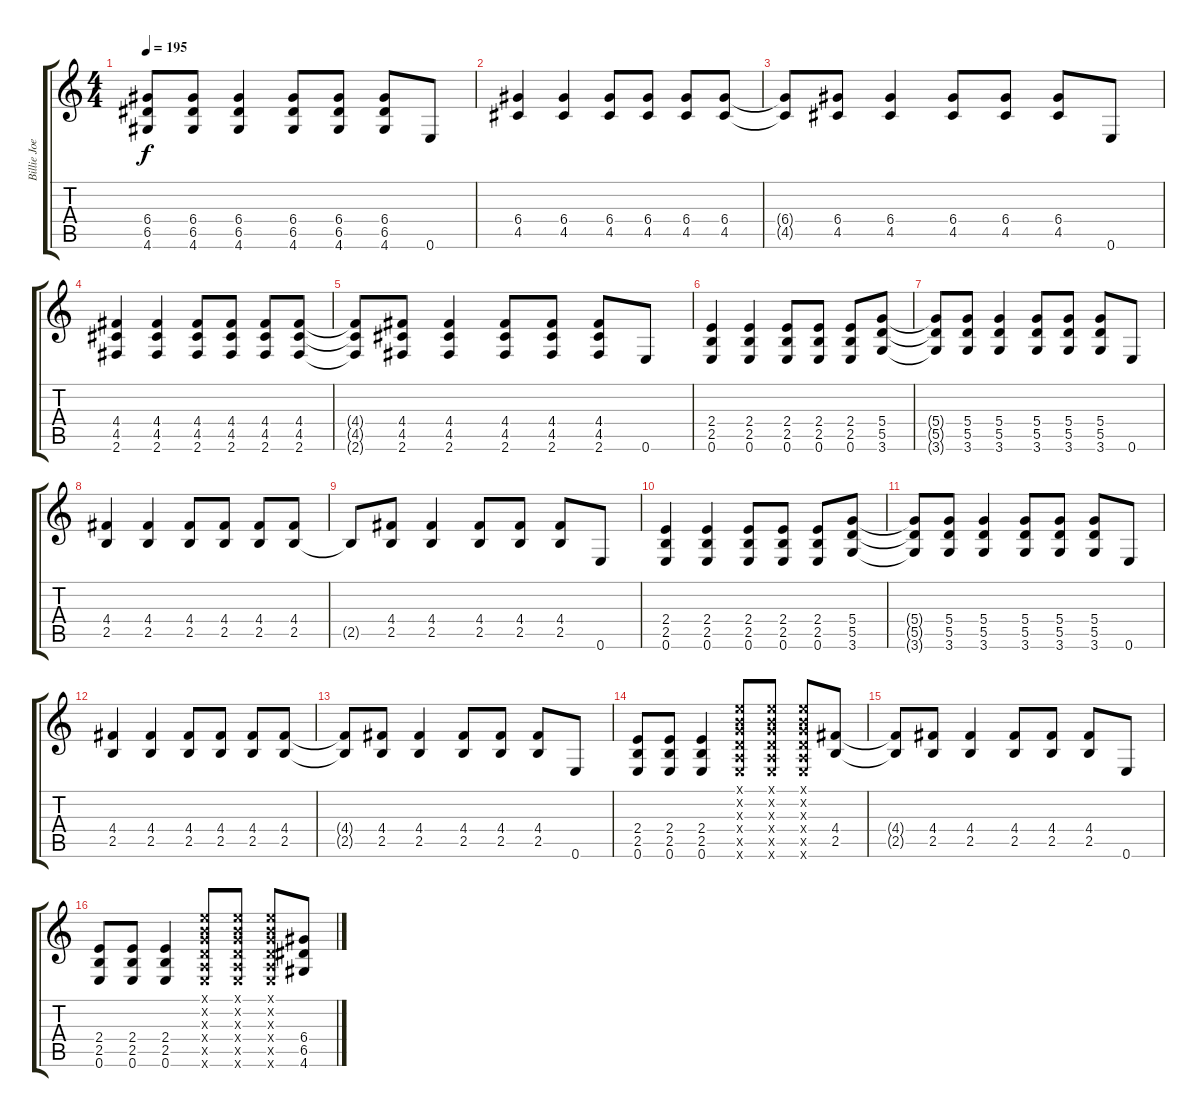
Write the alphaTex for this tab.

\track ("Billie Joe" "Billie Joe") {instrument overdrivenguitar}
\staff {score tabs}
\tuning (E4 B3 G3 D3 A2 E2) {hide}
\ts (4 4)
\tempo 195
\clef g2
\ks c
(6.4{t} 6.5{t} 4.6{t}).8{dy f} (6.4 6.5 4.6).8 (6.4 6.5 4.6).4 (6.4 6.5 4.6).8 (6.4 6.5 4.6).8 (6.4 6.5 4.6).8 0.6.8 |
(6.4 4.5).4 (6.4 4.5).4 (6.4 4.5).8 (6.4 4.5).8 (6.4 4.5).8 (6.4 4.5).8 |
(6.4{t} 4.5{t}).8 (6.4 4.5).8 (6.4 4.5).4 (6.4 4.5).8 (6.4 4.5).8 (6.4 4.5).8 0.6.8 |
(4.4 4.5 2.6).4 (4.4 4.5 2.6).4 (4.4 4.5 2.6).8 (4.4 4.5 2.6).8 (4.4 4.5 2.6).8 (4.4 4.5 2.6).8 |
(4.4{t} 4.5{t} 2.6{t}).8 (4.4 4.5 2.6).8 (4.4 4.5 2.6).4 (4.4 4.5 2.6).8 (4.4 4.5 2.6).8 (4.4 4.5 2.6).8 0.6.8 |
(2.4 2.5 0.6).4 (2.4 2.5 0.6).4 (2.4 2.5 0.6).8 (2.4 2.5 0.6).8 (2.4 2.5 0.6).8 (5.4 5.5 3.6).8 |
(5.4{t} 5.5{t} 3.6{t}).8 (5.4 5.5 3.6).8 (5.4 5.5 3.6).4 (5.4 5.5 3.6).8 (5.4 5.5 3.6).8 (5.4 5.5 3.6).8 0.6.8 |
(4.4 2.5).4 (4.4 2.5).4 (4.4 2.5).8 (4.4 2.5).8 (4.4 2.5).8 (4.4 2.5).8 |
2.5{t}.8 (4.4 2.5).8 (4.4 2.5).4 (4.4 2.5).8 (4.4 2.5).8 (4.4 2.5).8 0.6.8 |
(2.4 2.5 0.6).4 (2.4 2.5 0.6).4 (2.4 2.5 0.6).8 (2.4 2.5 0.6).8 (2.4 2.5 0.6).8 (5.4 5.5 3.6).8 |
(5.4{t} 5.5{t} 3.6{t}).8 (5.4 5.5 3.6).8 (5.4 5.5 3.6).4 (5.4 5.5 3.6).8 (5.4 5.5 3.6).8 (5.4 5.5 3.6).8 0.6.8 |
(4.4 2.5).4 (4.4 2.5).4 (4.4 2.5).8 (4.4 2.5).8 (4.4 2.5).8 (4.4 2.5).8 |
(4.4{t} 2.5{t}).8 (4.4 2.5).8 (4.4 2.5).4 (4.4 2.5).8 (4.4 2.5).8 (4.4 2.5).8 0.6.8 |
(2.4 2.5 0.6).8 (2.4 2.5 0.6).8 (2.4 2.5 0.6).4 (0.1{x} 0.2{x} 0.3{x} 0.4{x} 0.5{x} 0.6{x}).8 (0.1{x} 0.2{x} 0.3{x} 0.4{x} 0.5{x} 0.6{x}).8 (0.1{x} 0.2{x} 0.3{x} 0.4{x} 0.5{x} 0.6{x}).8 (4.4 2.5).8 |
(4.4{t} 2.5{t}).8 (4.4 2.5).8 (4.4 2.5).4 (4.4 2.5).8 (4.4 2.5).8 (4.4 2.5).8 0.6.8 |
(2.4 2.5 0.6).8 (2.4 2.5 0.6).8 (2.4 2.5 0.6).4 (0.1{x} 0.2{x} 0.3{x} 0.4{x} 0.5{x} 0.6{x}).8 (0.1{x} 0.2{x} 0.3{x} 0.4{x} 0.5{x} 0.6{x}).8 (0.1{x} 0.2{x} 0.3{x} 0.4{x} 0.5{x} 0.6{x}).8 (6.4 6.5 4.6).8
